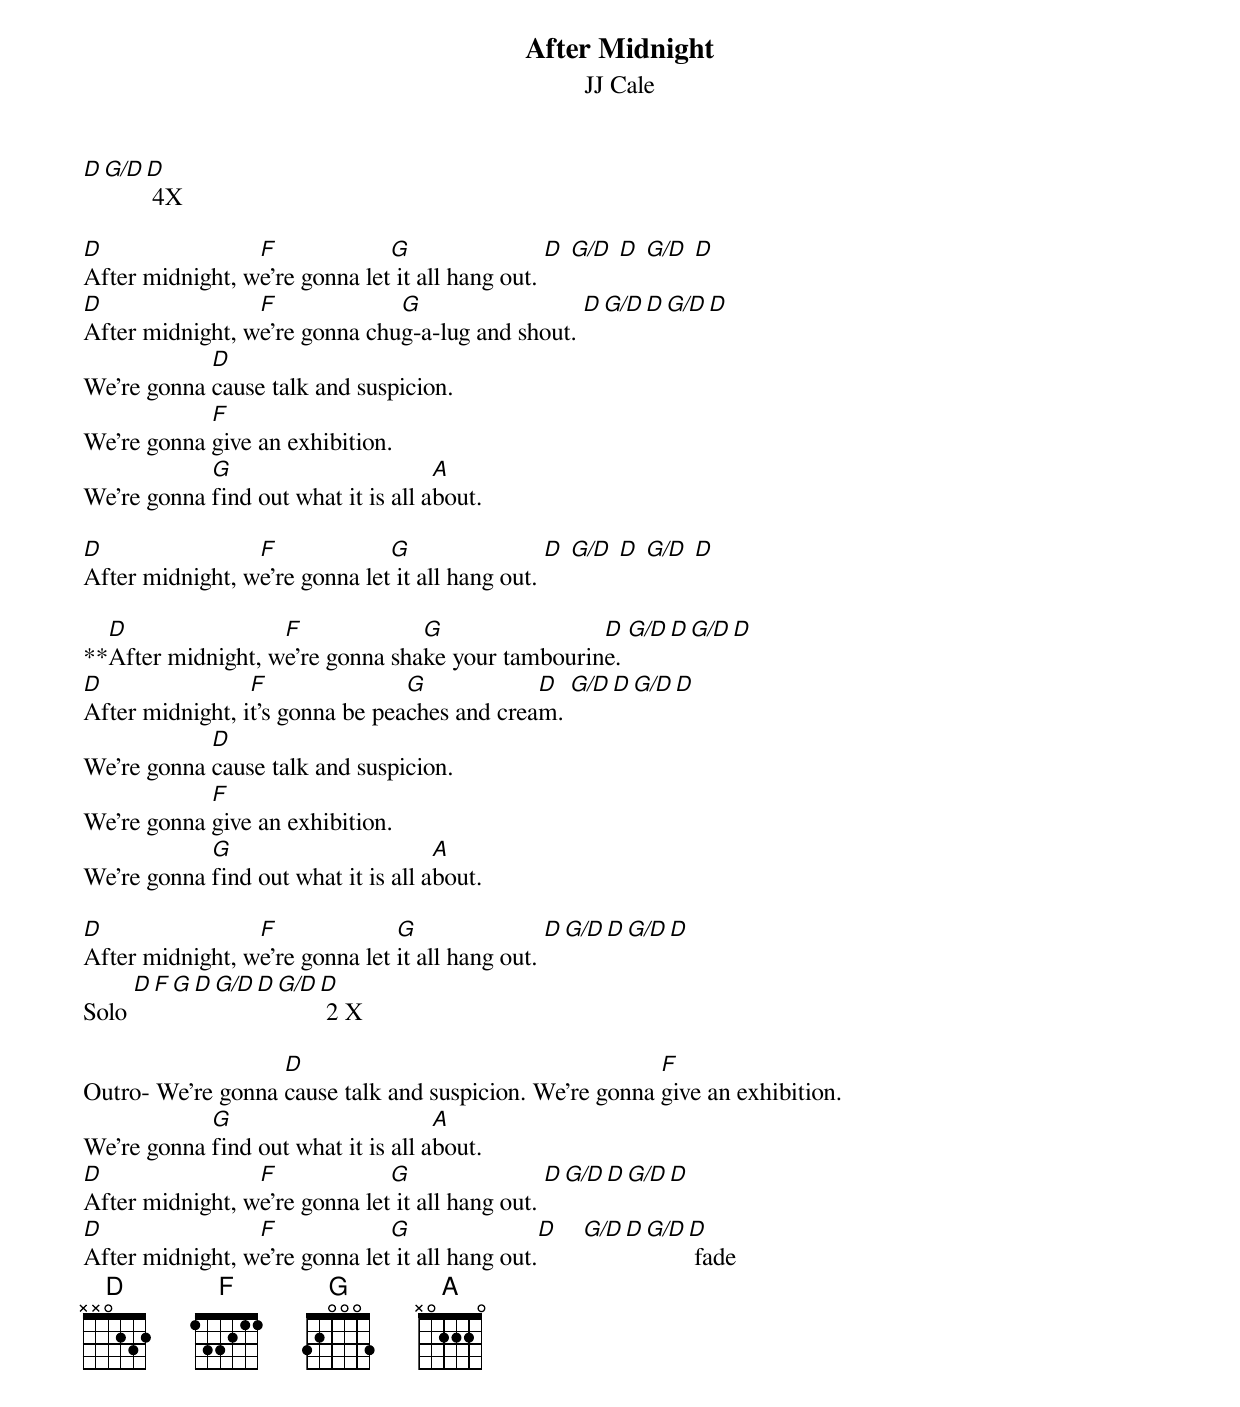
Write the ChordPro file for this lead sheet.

{title:After Midnight}
{subtitle:JJ Cale }

[D][G/D][D] 4X

[D]After midnight, w[F]e're gonna let[G] it all hang out. [D] [G/D] [D] [G/D] [D]
[D]After midnight, w[F]e're gonna chu[G]g-a-lug and shout. [D][G/D][D][G/D][D]
We're gonna [D]cause talk and suspicion.
We're gonna [F]give an exhibition.
We're gonna [G]find out what it is all a[A]bout.

[D]After midnight, w[F]e're gonna let[G] it all hang out. [D] [G/D] [D] [G/D] [D]

**[D]After midnight, w[F]e're gonna sha[G]ke your tambourin[D]e. [G/D][D][G/D][D]
[D]After midnight, i[F]t's gonna be pea[G]ches and crea[D]m. [G/D][D][G/D][D]
We're gonna [D]cause talk and suspicion.
We're gonna [F]give an exhibition.
We're gonna [G]find out what it is all a[A]bout.

[D]After midnight, w[F]e're gonna let [G]it all hang out. [D][G/D][D][G/D][D]
Solo [D][F][G][D][G/D][D][G/D][D] 2 X

Outro- We're gonna [D]cause talk and suspicion. We're gonna [F]give an exhibition.
We're gonna [G]find out what it is all a[A]bout.
[D]After midnight, w[F]e're gonna let[G] it all hang out. [D][G/D][D][G/D][D]
[D]After midnight, w[F]e're gonna let[G] it all hang out.[D]    [G/D][D][G/D][D] fade
